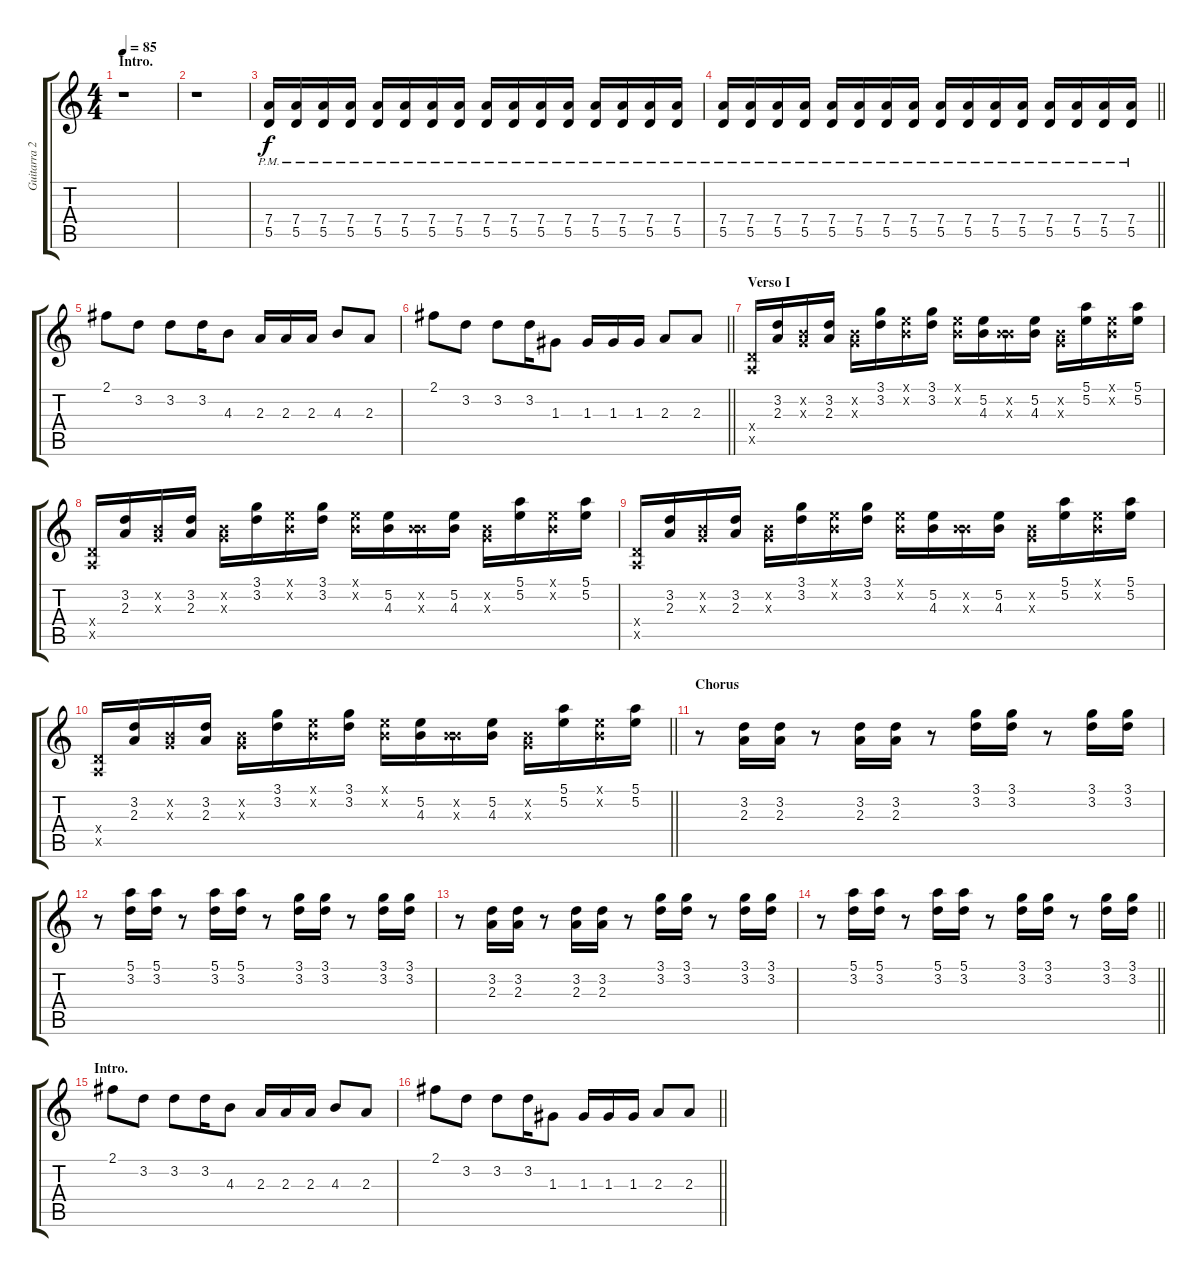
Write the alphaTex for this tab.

\track ("Guitarra 2 - Erik" "Guitarra 2") {instrument overdrivenguitar}
\staff {score tabs}
\tuning (E4 B3 G3 D3 A2 E2) {hide}
\ts (4 4)
\section ("" "Intro.")
\tempo 85
\clef g2
\ks c
r.1{dy f instrument overdrivenguitar} |
r.1 |
(7.4{pm} 5.5{pm}).16{volume 7 instrument electricguitarmuted} (7.4{pm} 5.5{pm}).16 (7.4{pm} 5.5{pm}).16 (7.4{pm} 5.5{pm}).16 (7.4{pm} 5.5{pm}).16 (7.4{pm} 5.5{pm}).16 (7.4{pm} 5.5{pm}).16 (7.4{pm} 5.5{pm}).16 (7.4{pm} 5.5{pm}).16 (7.4{pm} 5.5{pm}).16 (7.4{pm} 5.5{pm}).16 (7.4{pm} 5.5{pm}).16 (7.4{pm} 5.5{pm}).16 (7.4{pm} 5.5{pm}).16 (7.4{pm} 5.5{pm}).16 (7.4{pm} 5.5{pm}).16 |
\barLineRight lightlight
(7.4{pm} 5.5{pm}).16{volume 11} (7.4{pm} 5.5{pm}).16 (7.4{pm} 5.5{pm}).16 (7.4{pm} 5.5{pm}).16 (7.4{pm} 5.5{pm}).16 (7.4{pm} 5.5{pm}).16 (7.4{pm} 5.5{pm}).16 (7.4{pm} 5.5{pm}).16 (7.4{pm} 5.5{pm}).16 (7.4{pm} 5.5{pm}).16 (7.4{pm} 5.5{pm}).16 (7.4{pm} 5.5{pm}).16 (7.4{pm} 5.5{pm}).16 (7.4{pm} 5.5{pm}).16 (7.4{pm} 5.5{pm}).16 (7.4{pm} 5.5{pm}).16 |
2.1.8{volume 14 instrument overdrivenguitar} 3.2.8 3.2.8 3.2.16 4.3.8 2.3.16 2.3.16 2.3.16 4.3.8 2.3.8 |
\barLineRight lightlight
2.1.8 3.2.8 3.2.8 3.2.16 1.3.8 1.3.16 1.3.16 1.3.16 2.3.8 2.3.8 |
\section ("" "Verso I")
(0.4{x} 0.5{x}).16 (3.2 2.3).16 (0.2{x} 0.3{x}).16 (3.2 2.3).16 (0.2{x} 0.3{x}).16 (3.1 3.2).16 (0.1{x} 0.2{x}).16 (3.1 3.2).16 (0.1{x} 0.2{x}).16 (5.2 4.3).16 (0.2{x} 4.3{x}).16 (5.2 4.3).16 (0.2{x} 0.3{x}).16 (5.1 5.2).16 (0.1{x} 0.2{x}).16 (5.1 5.2).16 |
(0.4{x} 0.5{x}).16 (3.2 2.3).16 (0.2{x} 0.3{x}).16 (3.2 2.3).16 (0.2{x} 0.3{x}).16 (3.1 3.2).16 (0.1{x} 0.2{x}).16 (3.1 3.2).16 (0.1{x} 0.2{x}).16 (5.2 4.3).16 (0.2{x} 4.3{x}).16 (5.2 4.3).16 (0.2{x} 0.3{x}).16 (5.1 5.2).16 (0.1{x} 0.2{x}).16 (5.1 5.2).16 |
(0.4{x} 0.5{x}).16 (3.2 2.3).16 (0.2{x} 0.3{x}).16 (3.2 2.3).16 (0.2{x} 0.3{x}).16 (3.1 3.2).16 (0.1{x} 0.2{x}).16 (3.1 3.2).16 (0.1{x} 0.2{x}).16 (5.2 4.3).16 (0.2{x} 4.3{x}).16 (5.2 4.3).16 (0.2{x} 0.3{x}).16 (5.1 5.2).16 (0.1{x} 0.2{x}).16 (5.1 5.2).16 |
\barLineRight lightlight
(0.4{x} 0.5{x}).16 (3.2 2.3).16 (0.2{x} 0.3{x}).16 (3.2 2.3).16 (0.2{x} 0.3{x}).16 (3.1 3.2).16 (0.1{x} 0.2{x}).16 (3.1 3.2).16 (0.1{x} 0.2{x}).16 (5.2 4.3).16 (0.2{x} 4.3{x}).16 (5.2 4.3).16 (0.2{x} 0.3{x}).16 (5.1 5.2).16 (0.1{x} 0.2{x}).16 (5.1 5.2).16 |
\section ("" "Chorus")
r.8 (3.2 2.3).16 (3.2 2.3).16 r.8 (3.2 2.3).16 (3.2 2.3).16 r.8 (3.1 3.2).16 (3.1 3.2).16 r.8 (3.1 3.2).16 (3.1 3.2).16 |
r.8 (5.1 3.2).16 (5.1 3.2).16 r.8 (5.1 3.2).16 (5.1 3.2).16 r.8 (3.1 3.2).16 (3.1 3.2).16 r.8 (3.1 3.2).16 (3.1 3.2).16 |
r.8 (3.2 2.3).16 (3.2 2.3).16 r.8 (3.2 2.3).16 (3.2 2.3).16 r.8 (3.1 3.2).16 (3.1 3.2).16 r.8 (3.1 3.2).16 (3.1 3.2).16 |
\barLineRight lightlight
r.8 (5.1 3.2).16 (5.1 3.2).16 r.8 (5.1 3.2).16 (5.1 3.2).16 r.8 (3.1 3.2).16 (3.1 3.2).16 r.8 (3.1 3.2).16 (3.1 3.2).16 |
\section ("" "Intro.")
2.1.8{volume 14 instrument overdrivenguitar} 3.2.8 3.2.8 3.2.16 4.3.8 2.3.16 2.3.16 2.3.16 4.3.8 2.3.8 |
\barLineRight lightlight
2.1.8 3.2.8 3.2.8 3.2.16 1.3.8 1.3.16 1.3.16 1.3.16 2.3.8 2.3.8
